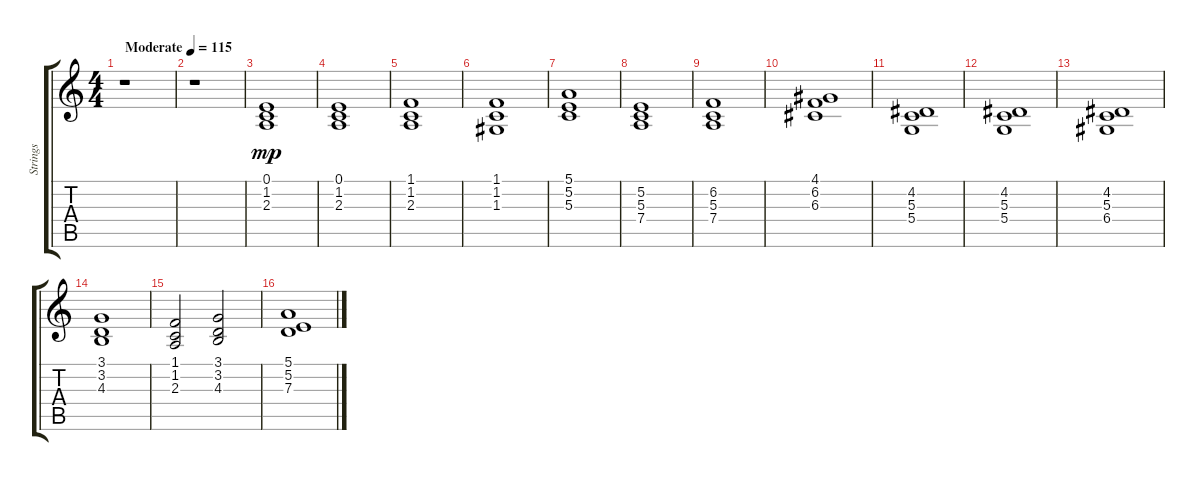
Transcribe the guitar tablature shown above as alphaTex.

\track ("Strings" "Strings") {instrument choiraahs}
\staff {score tabs}
\tuning (E4 B3 G3 D3 A2 E2) {hide}
\ts (4 4)
\tempo (115 "Moderate")
\clef g2
\ks c
r.1{dy mp instrument choiraahs} |
r.1 |
(0.1 1.2 2.3).1 |
(0.1 1.2 2.3).1 |
(1.1 1.2 2.3).1 |
(1.1 1.2 1.3).1 |
(5.1 5.2 5.3).1 |
(5.2 5.3 7.4).1 |
(6.2 5.3 7.4).1 |
(4.1 6.2 6.3).1 |
(4.2 5.3 5.4).1 |
(4.2 5.3 5.4).1 |
(4.2 5.3 6.4).1 |
(3.1 3.2 4.3).1 |
(1.1 1.2 2.3).2 (3.1 3.2 4.3).2 |
(5.1 5.2 7.3).1
